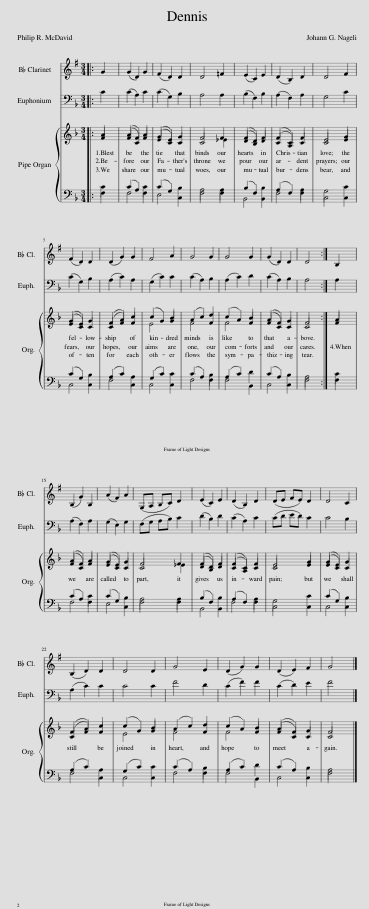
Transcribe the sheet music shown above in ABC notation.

X:1
%%score 1 2 { ( 3 4 ) | ( 5 6 ) }
L:1/8
M:3/4
I:linebreak $
K:F
V:1 treble transpose=-2
V:2 bass
V:3 treble
V:4 treble
V:5 bass
V:6 bass
V:1
[K:G]|: G2 | (G2 D2) G2 | (F2 D2) D2 | D4 =F2 | (E2 C2) E2 | %5
 (D2 B,2) D2 | D4 F2 |$ (F2 D2) D2 | (D2 G2) G2 | F4 A2 | %10
 G4 G2 | G4 G2 | (G2 D2) D2 | D4 :| B,2 |$ %15
 (B,2 G2) B,2 | (A2 F2) A2 | (G,A, B,C) D2 | (E2 C2) E2 | (D2 B,2) D2 | %20
 (DE FE) D2 | D4 C2 |$ (B,2 D2) D2 | D4 D2 | G4 E2 | %25
 (D2 G2) G2 | (D2 E2) F2 | G4 |] %28
V:2
|: C2 | (C2 A,2) C2 | (C2 G,2) B,2 | A,4 A,2 | (B,2 F,2) B,2 | %5
 (A,2 F,2) A,2 | G,4 C2 |$ (C2 G,2) B,2 | (A,2 C2) A,2 | (G,2 C2) C2 | %10
 (C2 A,2) B,2 | (A,2 C2) D2 | (C2 A,2) B,2 | A,4 :| A,2 |$ %15
 (A,2 F,2) A,2 | (G,2 E,2) G,2 | (F,G, A,B,) C2 | (D2 B,2) D2 | (C2 A,2) C2 | %20
 (CD ED) C2 | C4 B,2 |$ (A,2 C2) C2 | C4 C2 | F4 D2 | %25
 (C2 F2) F2 | (C2 D2) E2 | F4 |] %28
V:3
|: A2 | (A2 F2) A2 | (G2 E2) G2 | F4 F2 | (F2 D2) F2 | %5
 (F2 C2) F2 | E4 G2 |$ (G2 E2) G2 | (F2 A2) c2 | (c2 G2) B2 | %10
 (A2 c2) d2 | (c2 A2) B2 | (A2 F2) G2 | F4 :| A2 |$ %15
 (A2 F2) A2 | (G2 E2) G2 | F4 F2 | (F2 D2) F2 | (F2 C2) F2 | %20
 E4 G2 | (G2 E2) G2 |$ (F2 A2) c2 | (c2 G2) B2 | (A2 c2) d2 | %25
 (c2 A2) B2 | (A2 F2) G2 | F4 |] %28
V:4
|: F2 | (F2 C2) F2 | (E2 C2) C2 | C4 _E2 | (D2 B,2) D2 | %5
 (C2 A,2) C2 | C4 E2 |$ (E2 C2) C2 | (C2 F2) F2 | E4 G2 | %10
 F4 F2 | F4 F2 | (F2 C2) C2 | C4 :| F2 |$ %15
 (F2 C2) F2 | (E2 C2) C2 | C4 _E2 | (D2 B,2) D2 | (C2 A,2) C2 | %20
 C4 E2 | (E2 C2) C2 |$ (C2 F2) F2 | E4 G2 | F4 F2 | %25
 F4 F2 | (F2 C2) C2 | C4 |] %28
V:5
|: C2 | (C2 A,2) C2 | (C2 G,2) B,2 | A,4 A,2 | (B,2 F,2) B,2 | %5
 (A,2 F,2) A,2 | G,4 C2 |$ (C2 G,2) B,2 | (A,2 C2) A,2 | (G,2 C2) C2 | %10
 (C2 A,2) B,2 | (A,2 C2) D2 | (C2 A,2) B,2 | A,4 :| C2 |$ %15
 (C2 A,2) C2 | (C2 G,2) B,2 | A,4 A,2 | (B,2 F,2) B,2 | (A,2 F,2) A,2 | %20
 G,4 C2 | (C2 G,2) B,2 |$ (A,2 C2) A,2 | (G,2 C2) C2 | (C2 A,2) B,2 | %25
 (A,2 C2) D2 | (C2 A,2) B,2 | A,4 |] %28
V:6
|: F,2 | F,4 F,2 | E,4 C,2 | F,4 F,2 | B,,4 B,,2 | %5
 F,4 F,2 | C,4 C,2 |$ C,4 C,2 | F,4 C,2 | C,4 C,2 | %10
 F,4 F,2 | F,4 B,,2 | C,4 C,2 | F,4 :| F,2 |$ %15
 F,4 F,2 | E,4 C,2 | F,4 F,2 | B,,4 B,,2 | F,4 F,2 | %20
 C,4 C,2 | C,4 C,2 |$ F,4 C,2 | C,4 C,2 | F,4 F,2 | %25
 F,4 B,,2 | C,4 C,2 | F,4 |] %28
